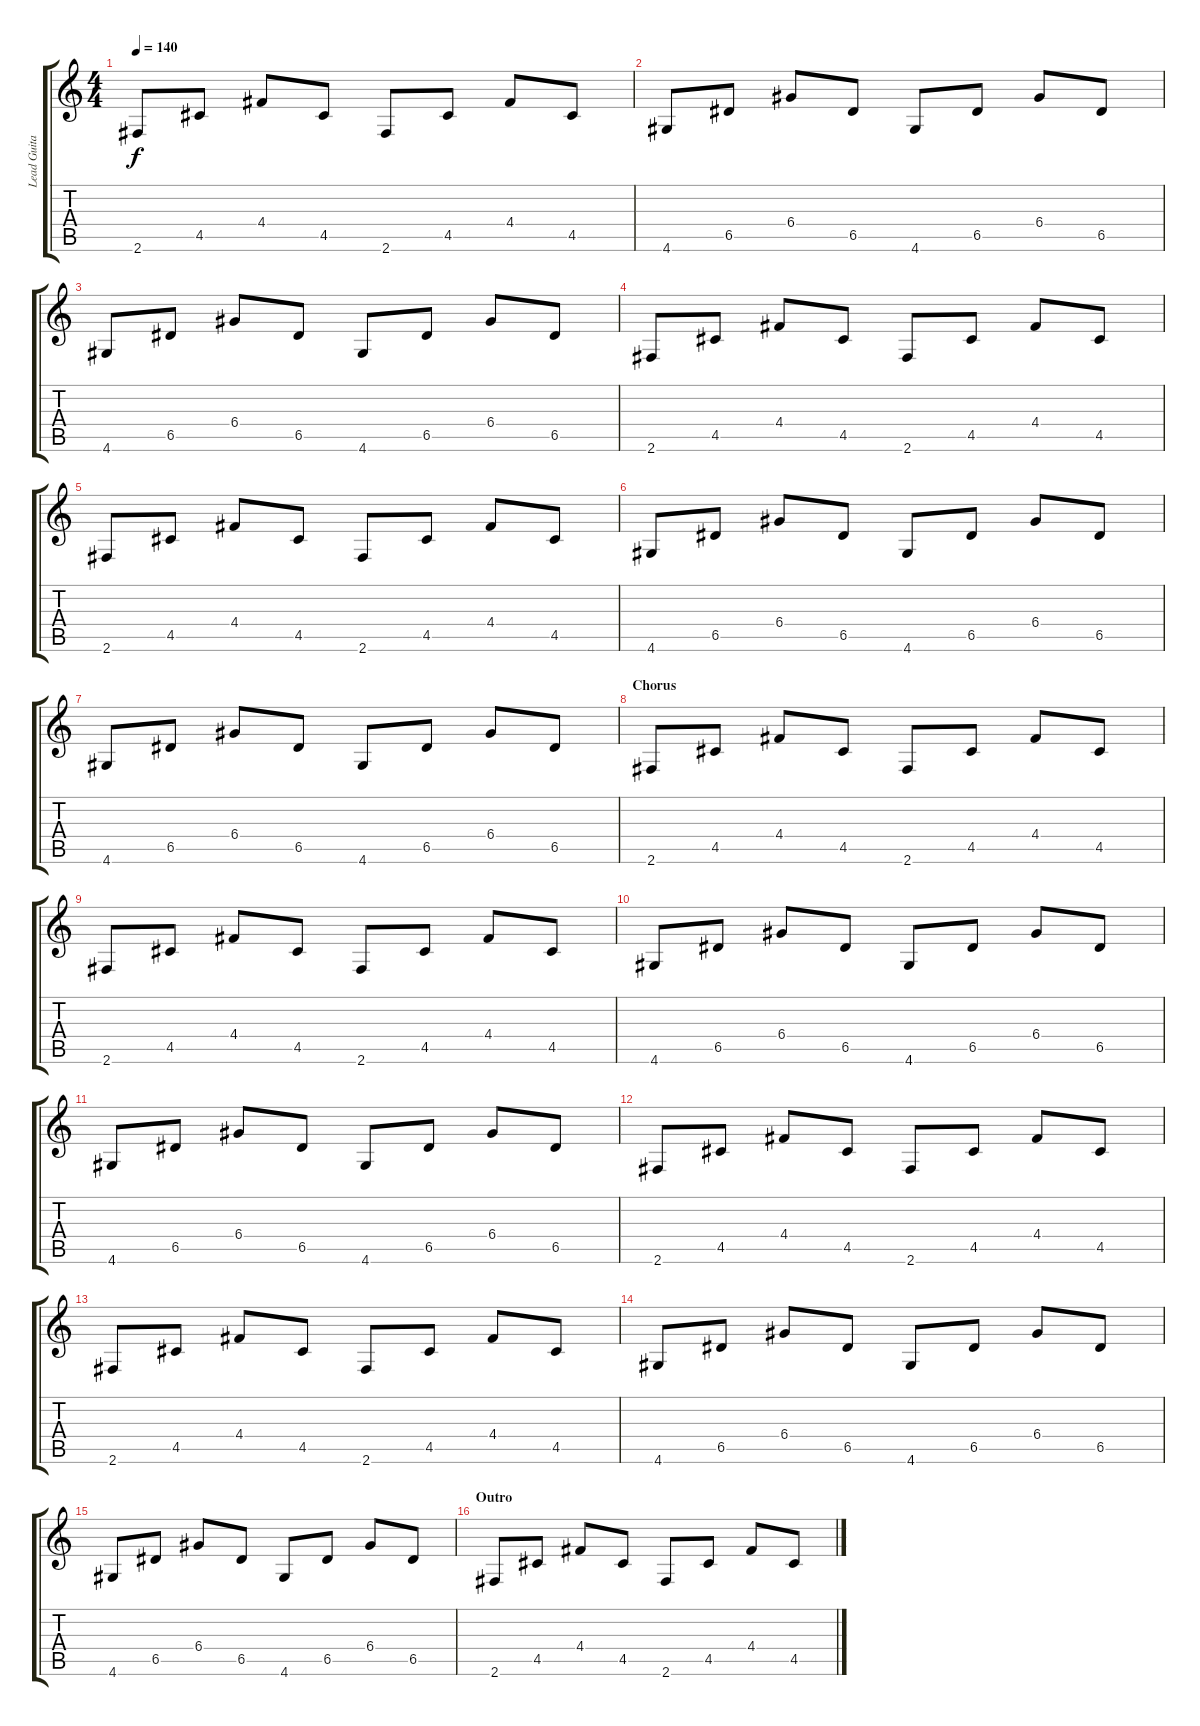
\track ("Lead Guitar" "Lead Guita") {instrument distortionguitar}
\staff {score tabs}
\tuning (E4 B3 G3 D3 A2 E2) {hide}
\ts (4 4)
\tempo 140
\clef g2
\ks c
2.6.8{dy f} 4.5.8 4.4.8 4.5.8 2.6.8 4.5.8 4.4.8 4.5.8 |
4.6.8 6.5.8 6.4.8 6.5.8 4.6.8 6.5.8 6.4.8 6.5.8 |
4.6.8 6.5.8 6.4.8 6.5.8 4.6.8 6.5.8 6.4.8 6.5.8 |
2.6.8{volume 13} 4.5.8 4.4.8 4.5.8 2.6.8 4.5.8 4.4.8 4.5.8 |
2.6.8 4.5.8 4.4.8 4.5.8 2.6.8 4.5.8 4.4.8 4.5.8 |
4.6.8 6.5.8 6.4.8 6.5.8 4.6.8 6.5.8 6.4.8 6.5.8 |
4.6.8 6.5.8 6.4.8 6.5.8 4.6.8 6.5.8 6.4.8 6.5.8 |
\section ("" "Chorus")
2.6.8{volume 14} 4.5.8 4.4.8 4.5.8 2.6.8 4.5.8 4.4.8 4.5.8 |
2.6.8 4.5.8 4.4.8 4.5.8 2.6.8 4.5.8 4.4.8 4.5.8 |
4.6.8 6.5.8 6.4.8 6.5.8 4.6.8 6.5.8 6.4.8 6.5.8 |
4.6.8 6.5.8 6.4.8 6.5.8 4.6.8 6.5.8 6.4.8 6.5.8 |
2.6.8{volume 13} 4.5.8 4.4.8 4.5.8 2.6.8 4.5.8 4.4.8 4.5.8 |
2.6.8 4.5.8 4.4.8 4.5.8 2.6.8 4.5.8 4.4.8 4.5.8 |
4.6.8 6.5.8 6.4.8 6.5.8 4.6.8 6.5.8 6.4.8 6.5.8 |
4.6.8 6.5.8 6.4.8 6.5.8 4.6.8 6.5.8 6.4.8 6.5.8 |
\section ("" "Outro")
2.6.8{volume 13} 4.5.8 4.4.8 4.5.8 2.6.8 4.5.8 4.4.8 4.5.8
